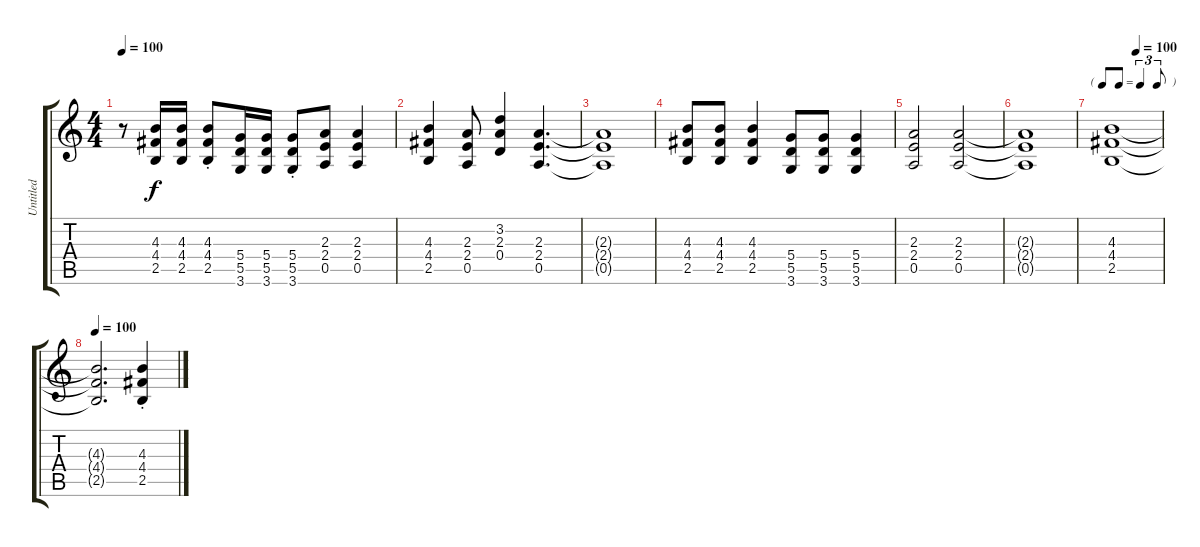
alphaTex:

\track ("Untitled" "Untitled") {instrument distortionguitar}
\staff {score tabs}
\tuning (E4 B3 G3 D3 A2 E2) {hide}
\ts (4 4)
\tempo 100
\clef g2
\ks c
r.8{dy f} (4.3 4.4 2.5).16 (4.3 4.4 2.5).16 (4.3{st} 4.4{st} 2.5{st}).8 (5.4 5.5 3.6).16 (5.4 5.5 3.6).16 (5.4{st} 5.5{st} 3.6{st}).8 (2.3 2.4 0.5).8 (2.3 2.4 0.5).4 |
(4.3 4.4 2.5).4 (2.3 2.4 0.5).8 (3.2 2.3 0.4).4 (2.3 2.4 0.5).4{d} |
(2.3{t} 2.4{t} 0.5{t}).1 |
(4.3 4.4 2.5).8 (4.3 4.4 2.5).8 (4.3 4.4 2.5).4 (5.4 5.5 3.6).8 (5.4 5.5 3.6).8 (5.4 5.5 3.6).4 |
(2.3 2.4 0.5).2 (2.3 2.4 0.5).2 |
(2.3{t} 2.4{t} 0.5{t}).1 |
\tf triplet8th
\tempo (100 0.5)
(4.3 4.4 2.5).1 |
\tempo 100
(4.3{t} 4.4{t} 2.5{t}).2{d} (4.3{st} 4.4{st} 2.5{st}).4
